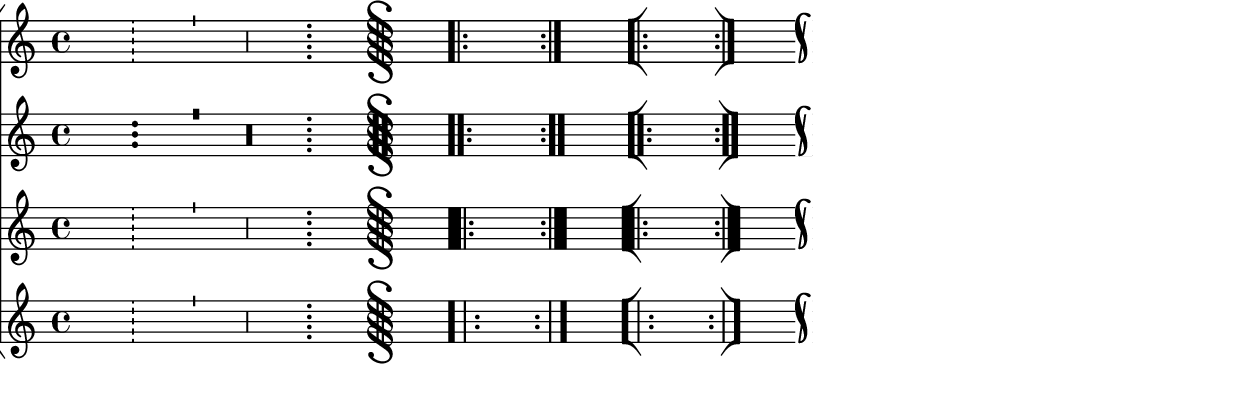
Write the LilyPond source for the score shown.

%% Generated by lilypond-book
%% Options: [exampleindent=10.16\mm,indent=0\mm,line-width=160\mm]
\include "lilypond-book-preamble.ly"


% ****************************************************************
% Start cut-&-pastable-section
% ****************************************************************

#(ly:set-option 'eps-box-padding 3.000000)



\paper {
  indent = 0\mm
  line-width = 160\mm
  % offset the left padding, also add 1mm as lilypond creates cropped
  % images with a little space on the right
  line-width = #(- line-width (* mm  3.000000) (* mm 1))
}

\layout {
  
}




% ****************************************************************
% ly snippet:
% ****************************************************************
\sourcefilename "/lilypond-2.23.82/input/regression/bar-line-thickness.ly"
\sourcefileline 0
\version "2.23.11"

\header {
  texidoc = "The @code{hair-thickness} property sets the thickness of
thin bar lines, the @code{thick-thickness} property sets the thickness
of thick bar lines, and the @code{kern} property sets the spacing
within composite bar lines."
}

bars = {
  s1 \bar "!"
  s1 \bar "'"
  s1 \bar ","
  s1 \bar ";"
  s1 \bar "S"
  s1 \bar ".|:"
  s1 \bar ":|."
  s1 \bar "[|:"
  s1 \bar ":|]"
  s1 \bar "k"
}

\new ChoirStaff <<
  \new Staff \with {
    instrumentName = "default"
  } \bars

  \new Staff \with {
    instrumentName = \markup \column { "3x hair-" thickness }
    \override BarLine.hair-thickness = #5.7
  } \bars

  \new Staff \with {
    instrumentName = \markup \column { "2x thick-" thickness }
    \override BarLine.thick-thickness = #12.0
  } \bars

  \new Staff \with {
    instrumentName = "3x kern"
    \override BarLine.kern = #9.0
  } \bars
>>



% ****************************************************************
% end ly snippet
% ****************************************************************
